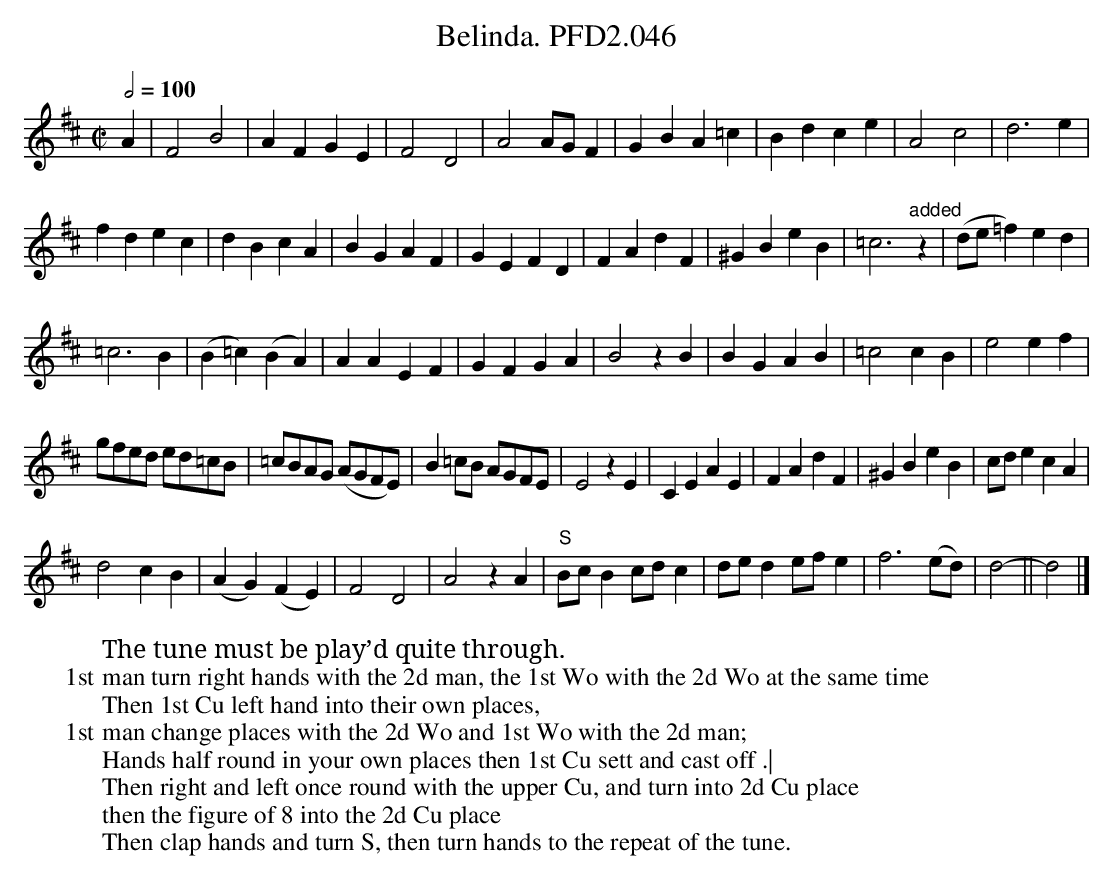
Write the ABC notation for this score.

X:1
T:Belinda. PFD2.046
M:C|
L:1/4
Q:1/2=100
W:The tune must be play’d quite through.
W:1st man turn right hands with the 2d man, the 1st Wo with the 2d Wo at the same time
W:Then 1st Cu left hand into their own places,
W:1st man change places with the 2d Wo and 1st Wo with the 2d man;
W:Hands half round in your own places then 1st Cu sett and cast off .|
W:Then right and left once round with the upper Cu, and turn into 2d Cu place
W: then the figure of 8 into the 2d Cu place
W:Then clap hands and turn S, then turn hands to the repeat of the tune.
K:D
A|F2B2|AFGE|F2D2|A2A/G/F|GBA=c|Bdce|A2c2|d3e|
fdec|dBcA|BGAF|GEFD|FAdF|^GBeB|=c3"added"z|(d/e/=f)ed|
=c3B|(B=c)(BA)|AAEF|GFGA|B2zB|BGAB|=c2cB|e2ef|
g/f/e/d/ e/d/=c/B/|=c/B/A/G/ (A/G/F/E/)|B=c/B/ A/G/F/E/|E2zE|\
CEAE|FAdF|^GBeB|c/d/ecA|
d2cB|(AG)(FE)|F2D2|A2zA|"S"B/c/Bc/d/c|d/e/de/f/e|f3(e/d/)|d2-||d2|]
